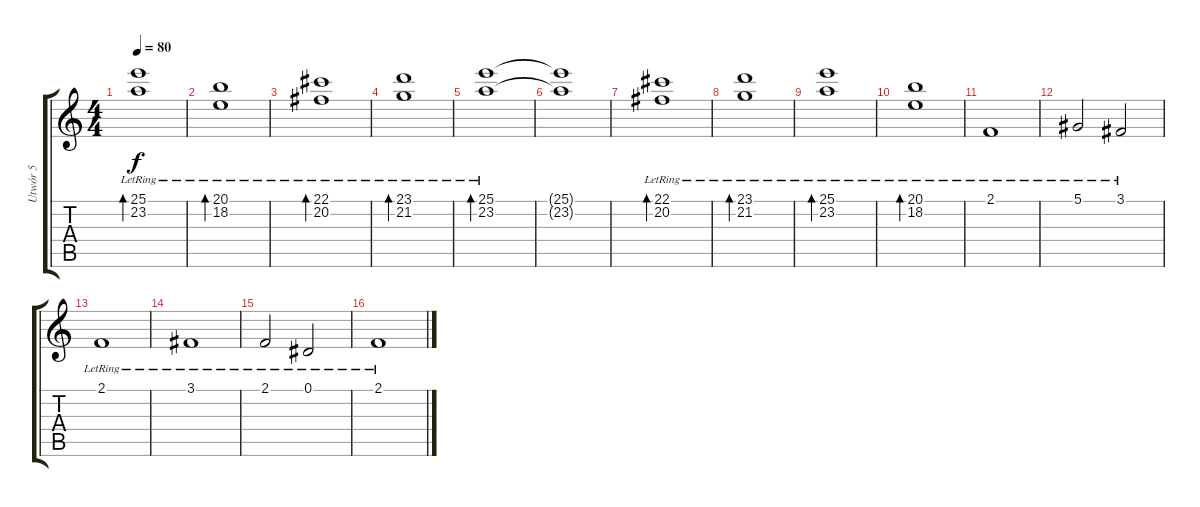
\track ("Utwór 5" "Utwór 5") {instrument acousticgrandpiano}
\staff {score tabs}
\tuning (Eb4 Bb3 Gb3 Db3 Ab2 Eb2) {hide}
\ts (4 4)
\tempo 80
\clef g2
\ks c
(25.1{lr} 23.2{lr}).1{bd 480 dy f} |
(20.1{lr} 18.2{lr}).1{bd 480} |
(22.1{lr} 20.2{lr}).1{bd 480} |
(23.1{lr} 21.2{lr}).1{bd 480} |
(25.1{lr} 23.2{lr}).1{bd 480} |
(25.1{t} 23.2{t}).1 |
(22.1{lr} 20.2{lr}).1{bd 480} |
(23.1{lr} 21.2{lr}).1{bd 480} |
(25.1{lr} 23.2{lr}).1{bd 480} |
(20.1{lr} 18.2{lr}).1{bd 480} |
2.1{lr}.1 |
5.1{lr}.2 3.1{lr}.2 |
2.1{lr}.1 |
3.1{lr}.1 |
2.1{lr}.2 0.1{lr}.2 |
2.1{lr}.1
